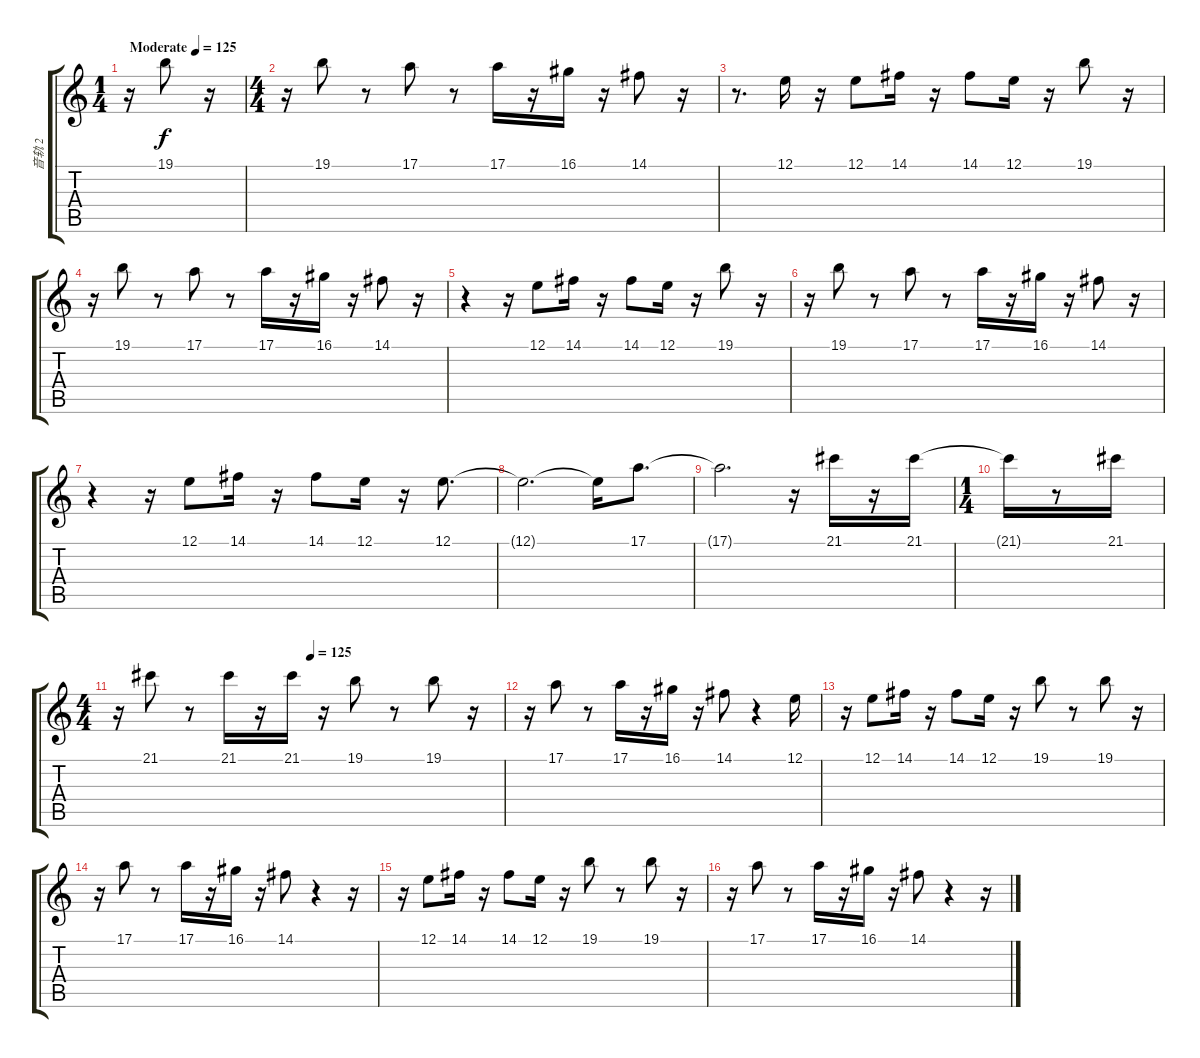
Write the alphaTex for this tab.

\track ("音轨 2" "音轨 2") {instrument lead1square}
\staff {score tabs}
\tuning (E4 B3 G3 D3 A2 E2) {hide}
\ts (1 4)
\tempo (125 "Moderate")
\clef g2
\ks c
r.16{dy f instrument lead1square} 19.1.8 r.16 |
\ts (4 4)
r.16 19.1.8 r.8 17.1.8 r.8 17.1.16 r.16 16.1.16 r.16 14.1.8 r.16 |
r.8{d} 12.1.16 r.16 12.1.8 14.1.16 r.16 14.1.8 12.1.16 r.16 19.1.8 r.16 |
r.16 19.1.8 r.8 17.1.8 r.8 17.1.16 r.16 16.1.16 r.16 14.1.8 r.16 |
r.4 r.16 12.1.8 14.1.16 r.16 14.1.8 12.1.16 r.16 19.1.8 r.16 |
r.16 19.1.8 r.8 17.1.8 r.8 17.1.16 r.16 16.1.16 r.16 14.1.8 r.16 |
r.4 r.16 12.1.8 14.1.16 r.16 14.1.8 12.1.16 r.16 12.1.8{d} |
12.1{t}.2{d} 12.1{t}.16 17.1.8{d} |
17.1{t}.2{d} r.16 21.1.16 r.16 21.1.16 |
\ts (1 4)
21.1{t}.16 r.8 21.1.16 |
\ts (4 4)
\tempo (125 0.5)
r.16 21.1.8 r.8 21.1.16 r.16 21.1.16 r.16 19.1.8 r.8 19.1.8 r.16 |
r.16 17.1.8 r.8 17.1.16 r.16 16.1.16 r.16 14.1.8 r.4 12.1.16 |
r.16 12.1.8 14.1.16 r.16 14.1.8 12.1.16 r.16 19.1.8 r.8 19.1.8 r.16 |
r.16 17.1.8 r.8 17.1.16 r.16 16.1.16 r.16 14.1.8 r.4 r.16 |
r.16 12.1.8 14.1.16 r.16 14.1.8 12.1.16 r.16 19.1.8 r.8 19.1.8 r.16 |
r.16 17.1.8 r.8 17.1.16 r.16 16.1.16 r.16 14.1.8 r.4 r.16
